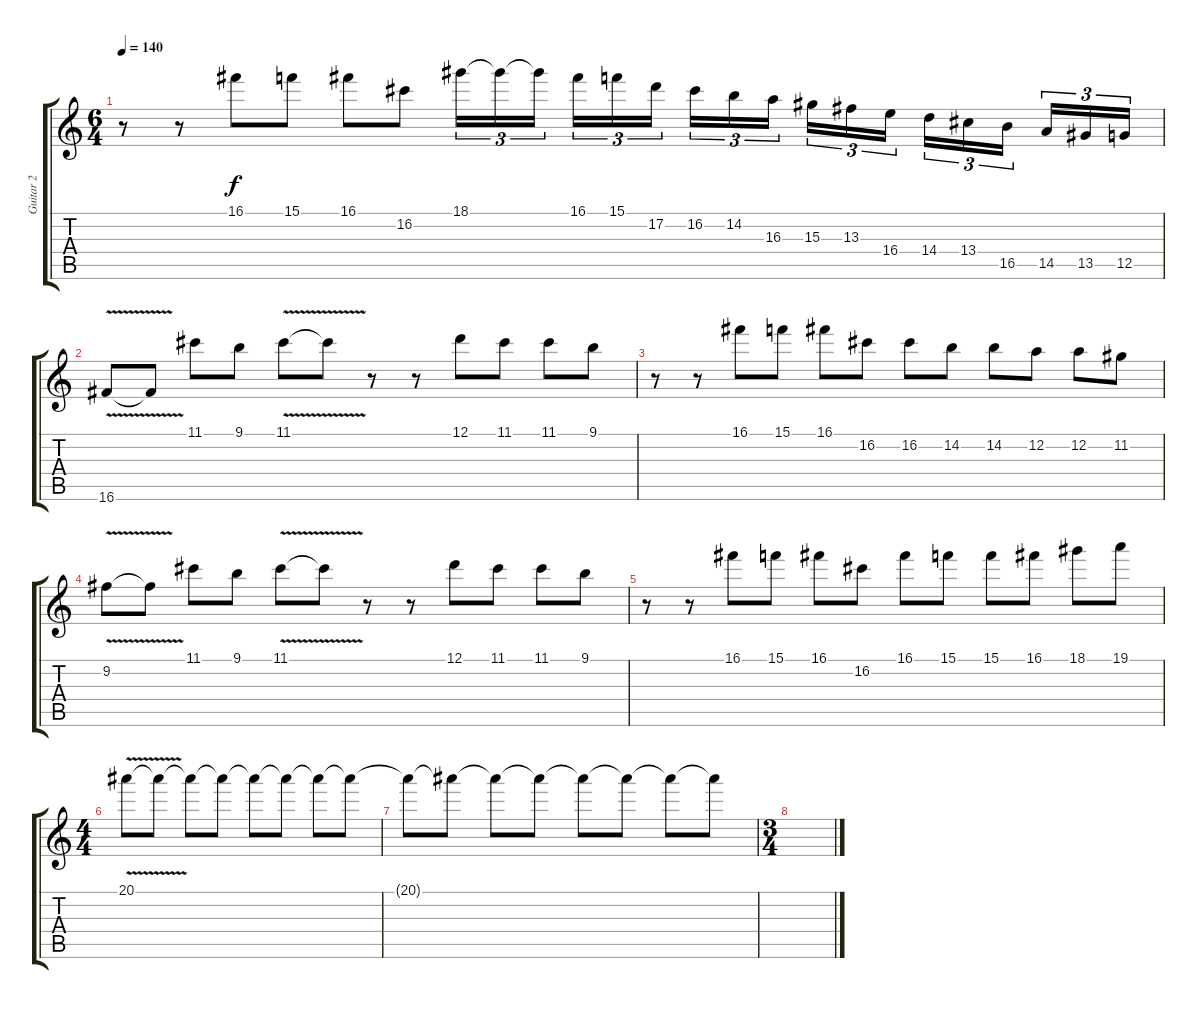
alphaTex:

\track ("Guitar 2" "Guitar 2") {instrument distortionguitar}
\staff {score tabs}
\tuning (D4 A3 F3 C3 G2 D2) {hide}
\ts (6 4)
\tempo 140
\clef g2
\ks c
r.8{dy f} r.8 16.1.8 15.1.8 16.1.8 16.2.8 18.1.16{tu (3 2)} 18.1{t}.16{tu (3 2)} 18.1{t}.16{tu (3 2)} 16.1.16{tu (3 2)} 15.1.16{tu (3 2)} 17.2.16{tu (3 2)} 16.2.16{tu (3 2)} 14.2.16{tu (3 2)} 16.3.16{tu (3 2)} 15.3.16{tu (3 2)} 13.3.16{tu (3 2)} 16.4.16{tu (3 2)} 14.4.16{tu (3 2)} 13.4.16{tu (3 2)} 16.5.16{tu (3 2)} 14.5.16{tu (3 2)} 13.5.16{tu (3 2)} 12.5.16{tu (3 2)} |
16.6{v}.8 16.6{t}.8 11.1.8 9.1.8 11.1{v}.8 11.1{t}.8 r.8 r.8 12.1.8 11.1.8 11.1.8 9.1.8 |
r.8 r.8 16.1.8 15.1.8 16.1.8 16.2.8 16.2.8 14.2.8 14.2.8 12.2.8 12.2.8 11.2.8 |
9.2{v}.8 9.2{t}.8 11.1.8 9.1.8 11.1{v}.8 11.1{t}.8 r.8 r.8 12.1.8 11.1.8 11.1.8 9.1.8 |
r.8 r.8 16.1.8 15.1.8 16.1.8 16.2.8 16.1.8 15.1.8 15.1.8 16.1.8 18.1.8 19.1.8 |
\ts (4 4)
20.1{v}.8 20.1{t}.8 20.1{t}.8 20.1{t}.8 20.1{t}.8 20.1{t}.8 20.1{t}.8 20.1{t}.8 |
20.1{t}.8 20.1{t}.8 20.1{t}.8 20.1{t}.8 20.1{t}.8 20.1{t}.8 20.1{t}.8 20.1{t}.8 |
\ts (3 4)
